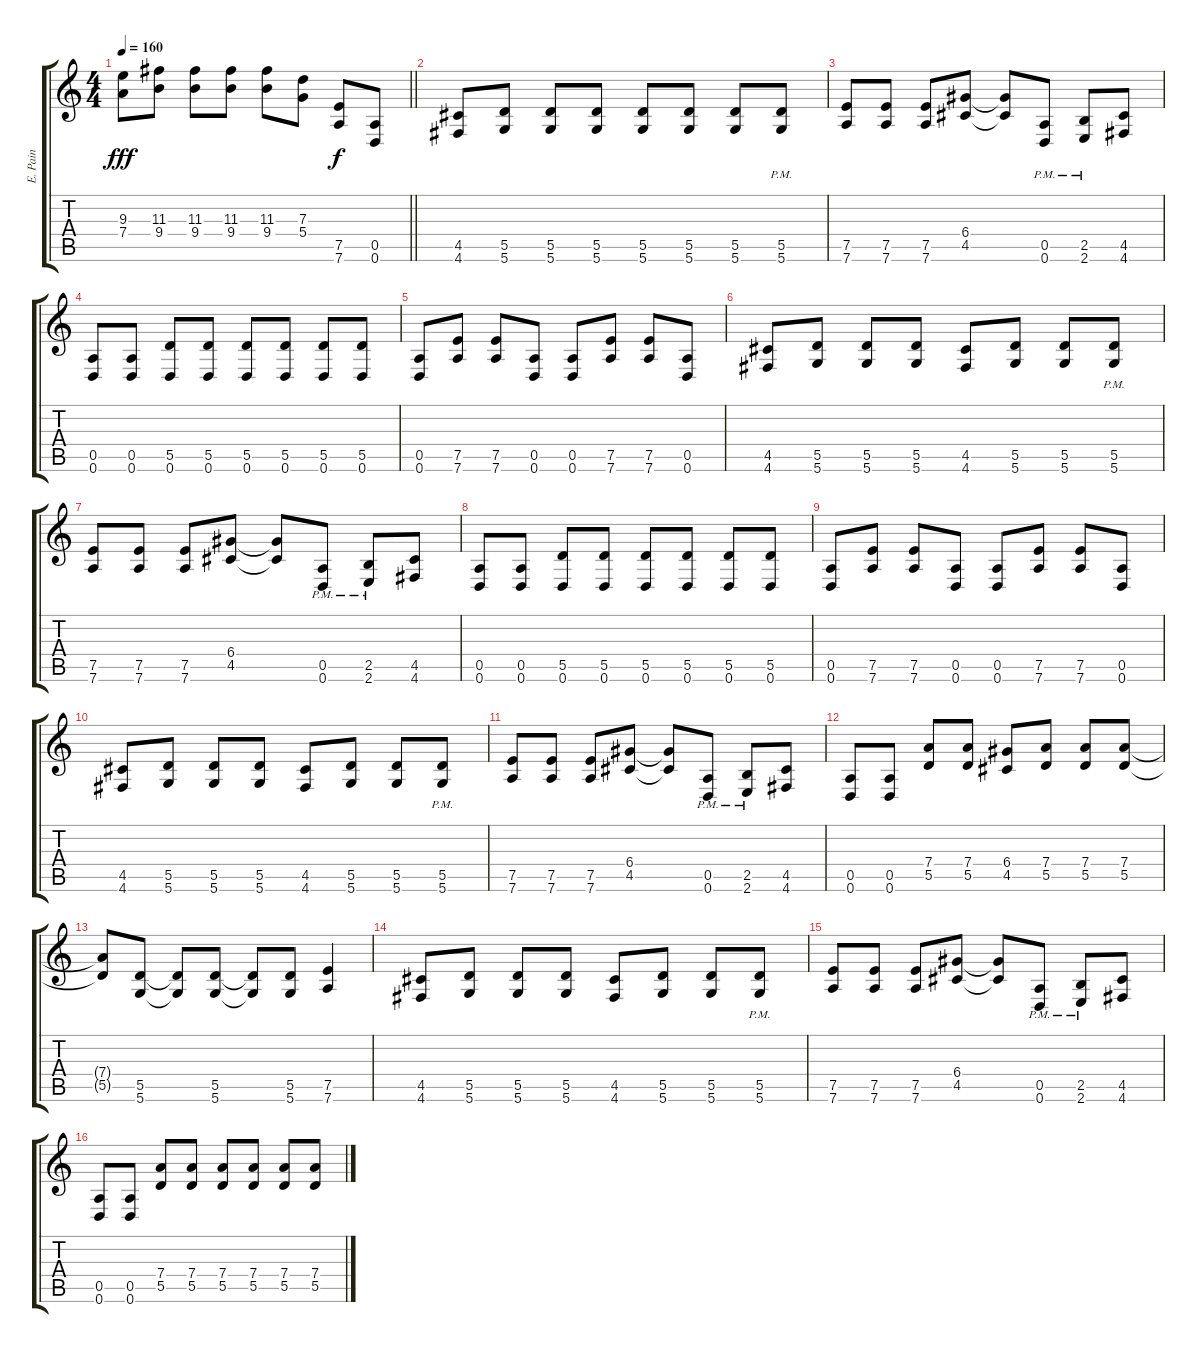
\track ("E. Pain" "E. Pain") {instrument distortionguitar}
\staff {score tabs}
\tuning (E4 B3 G3 D3 A2 D2) {hide}
\ts (4 4)
\tempo 160
\clef g2
\barLineRight lightlight
\ks c
(9.3 7.4).8{dy fff} (11.3 9.4).8 (11.3 9.4).8 (11.3 9.4).8 (11.3 9.4).8 (7.3 5.4).8 (7.5 7.6).8{dy f} (0.5 0.6).8 |
(4.5 4.6).8 (5.5 5.6).8 (5.5 5.6).8 (5.5 5.6).8 (5.5 5.6).8 (5.5 5.6).8 (5.5 5.6).8 (5.5{pm} 5.6{pm}).8 |
(7.5 7.6).8 (7.5 7.6).8 (7.5 7.6).8 (6.4 4.5).8 (6.4{t} 4.5{t}).8 (0.5{pm} 0.6{pm}).8 (2.5{pm} 2.6{pm}).8 (4.5 4.6).8 |
(0.5 0.6).8 (0.5 0.6).8 (5.5 0.6).8 (5.5 0.6).8 (5.5 0.6).8 (5.5 0.6).8 (5.5 0.6).8 (5.5 0.6).8 |
(0.5 0.6).8 (7.5 7.6).8 (7.5 7.6).8 (0.5 0.6).8 (0.5 0.6).8 (7.5 7.6).8 (7.5 7.6).8 (0.5 0.6).8 |
(4.5 4.6).8 (5.5 5.6).8 (5.5 5.6).8 (5.5 5.6).8 (4.5 4.6).8 (5.5 5.6).8 (5.5 5.6).8 (5.5{pm} 5.6{pm}).8 |
(7.5 7.6).8 (7.5 7.6).8 (7.5 7.6).8 (6.4 4.5).8 (6.4{t} 4.5{t}).8 (0.5{pm} 0.6{pm}).8 (2.5{pm} 2.6{pm}).8 (4.5 4.6).8 |
(0.5 0.6).8 (0.5 0.6).8 (5.5 0.6).8 (5.5 0.6).8 (5.5 0.6).8 (5.5 0.6).8 (5.5 0.6).8 (5.5 0.6).8 |
(0.5 0.6).8 (7.5 7.6).8 (7.5 7.6).8 (0.5 0.6).8 (0.5 0.6).8 (7.5 7.6).8 (7.5 7.6).8 (0.5 0.6).8 |
(4.5 4.6).8 (5.5 5.6).8 (5.5 5.6).8 (5.5 5.6).8 (4.5 4.6).8 (5.5 5.6).8 (5.5 5.6).8 (5.5{pm} 5.6{pm}).8 |
(7.5 7.6).8 (7.5 7.6).8 (7.5 7.6).8 (6.4 4.5).8 (6.4{t} 4.5{t}).8 (0.5{pm} 0.6{pm}).8 (2.5{pm} 2.6{pm}).8 (4.5 4.6).8 |
(0.5 0.6).8 (0.5 0.6).8 (7.4 5.5).8 (7.4 5.5).8 (6.4 4.5).8 (7.4 5.5).8 (7.4 5.5).8 (7.4 5.5).8 |
(7.4{t} 5.5{t}).8 (5.5 5.6).8 (5.5{t} 5.6{t}).8 (5.5 5.6).8 (5.5{t} 5.6{t}).8 (5.5 5.6).8 (7.5 7.6).4 |
(4.5 4.6).8 (5.5 5.6).8 (5.5 5.6).8 (5.5 5.6).8 (4.5 4.6).8 (5.5 5.6).8 (5.5 5.6).8 (5.5{pm} 5.6{pm}).8 |
(7.5 7.6).8 (7.5 7.6).8 (7.5 7.6).8 (6.4 4.5).8 (6.4{t} 4.5{t}).8 (0.5{pm} 0.6{pm}).8 (2.5{pm} 2.6{pm}).8 (4.5 4.6).8 |
(0.5 0.6).8 (0.5 0.6).8 (7.4 5.5).8 (7.4 5.5).8 (7.4 5.5).8 (7.4 5.5).8 (7.4 5.5).8 (7.4 5.5).8
